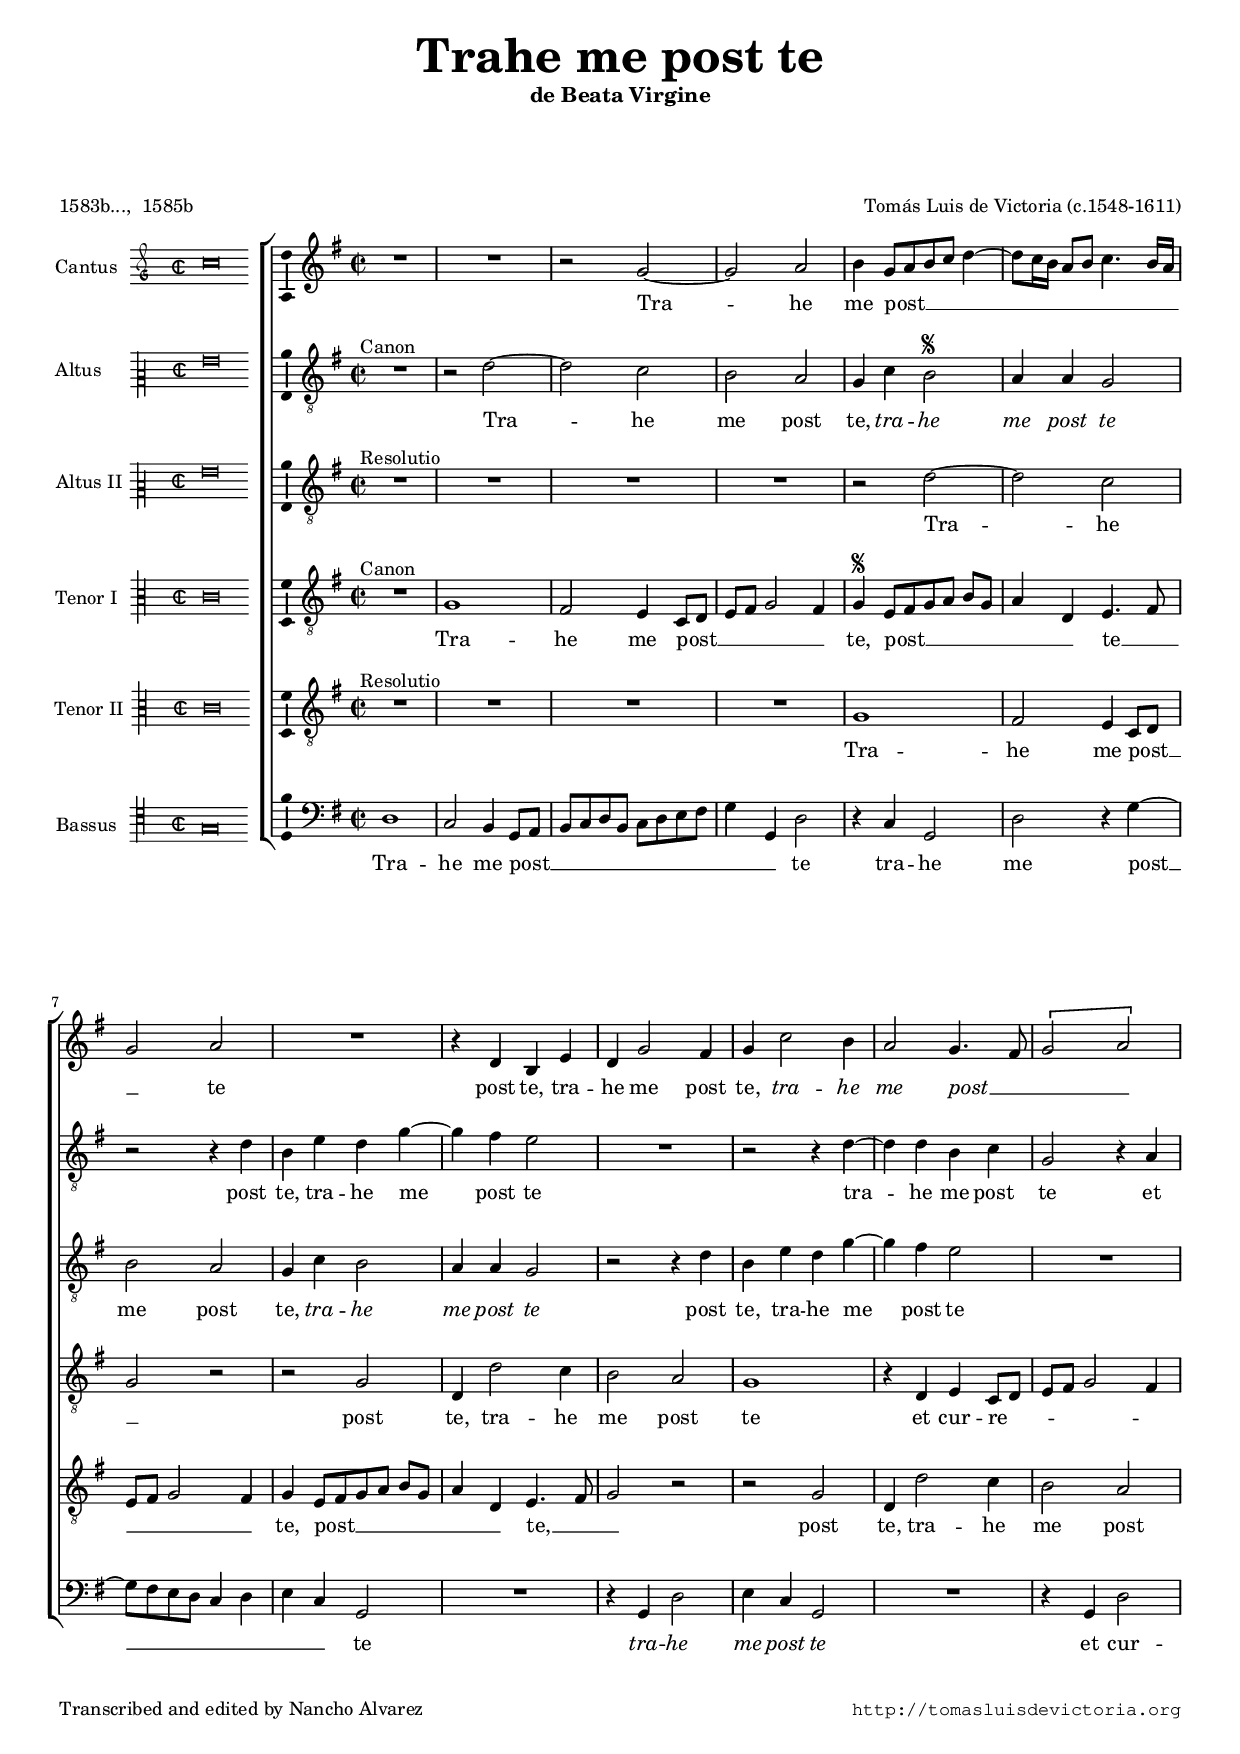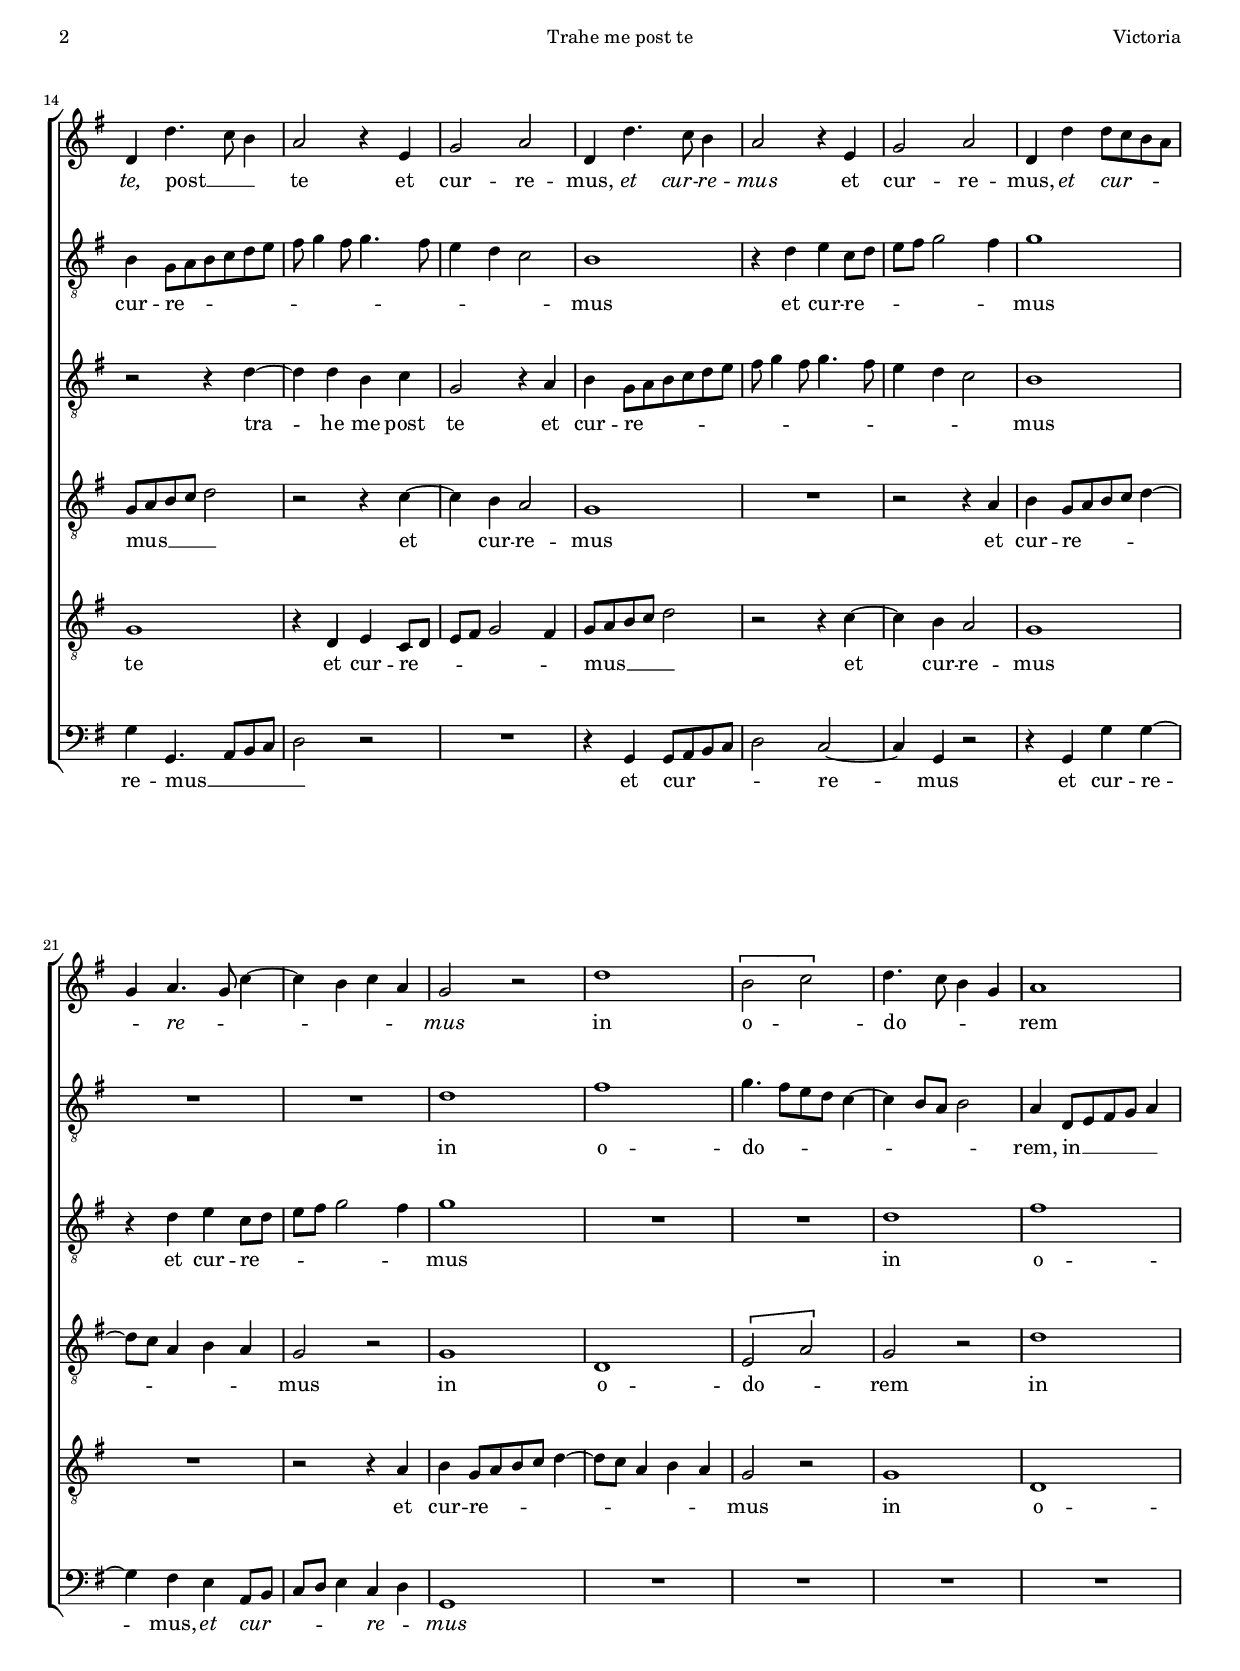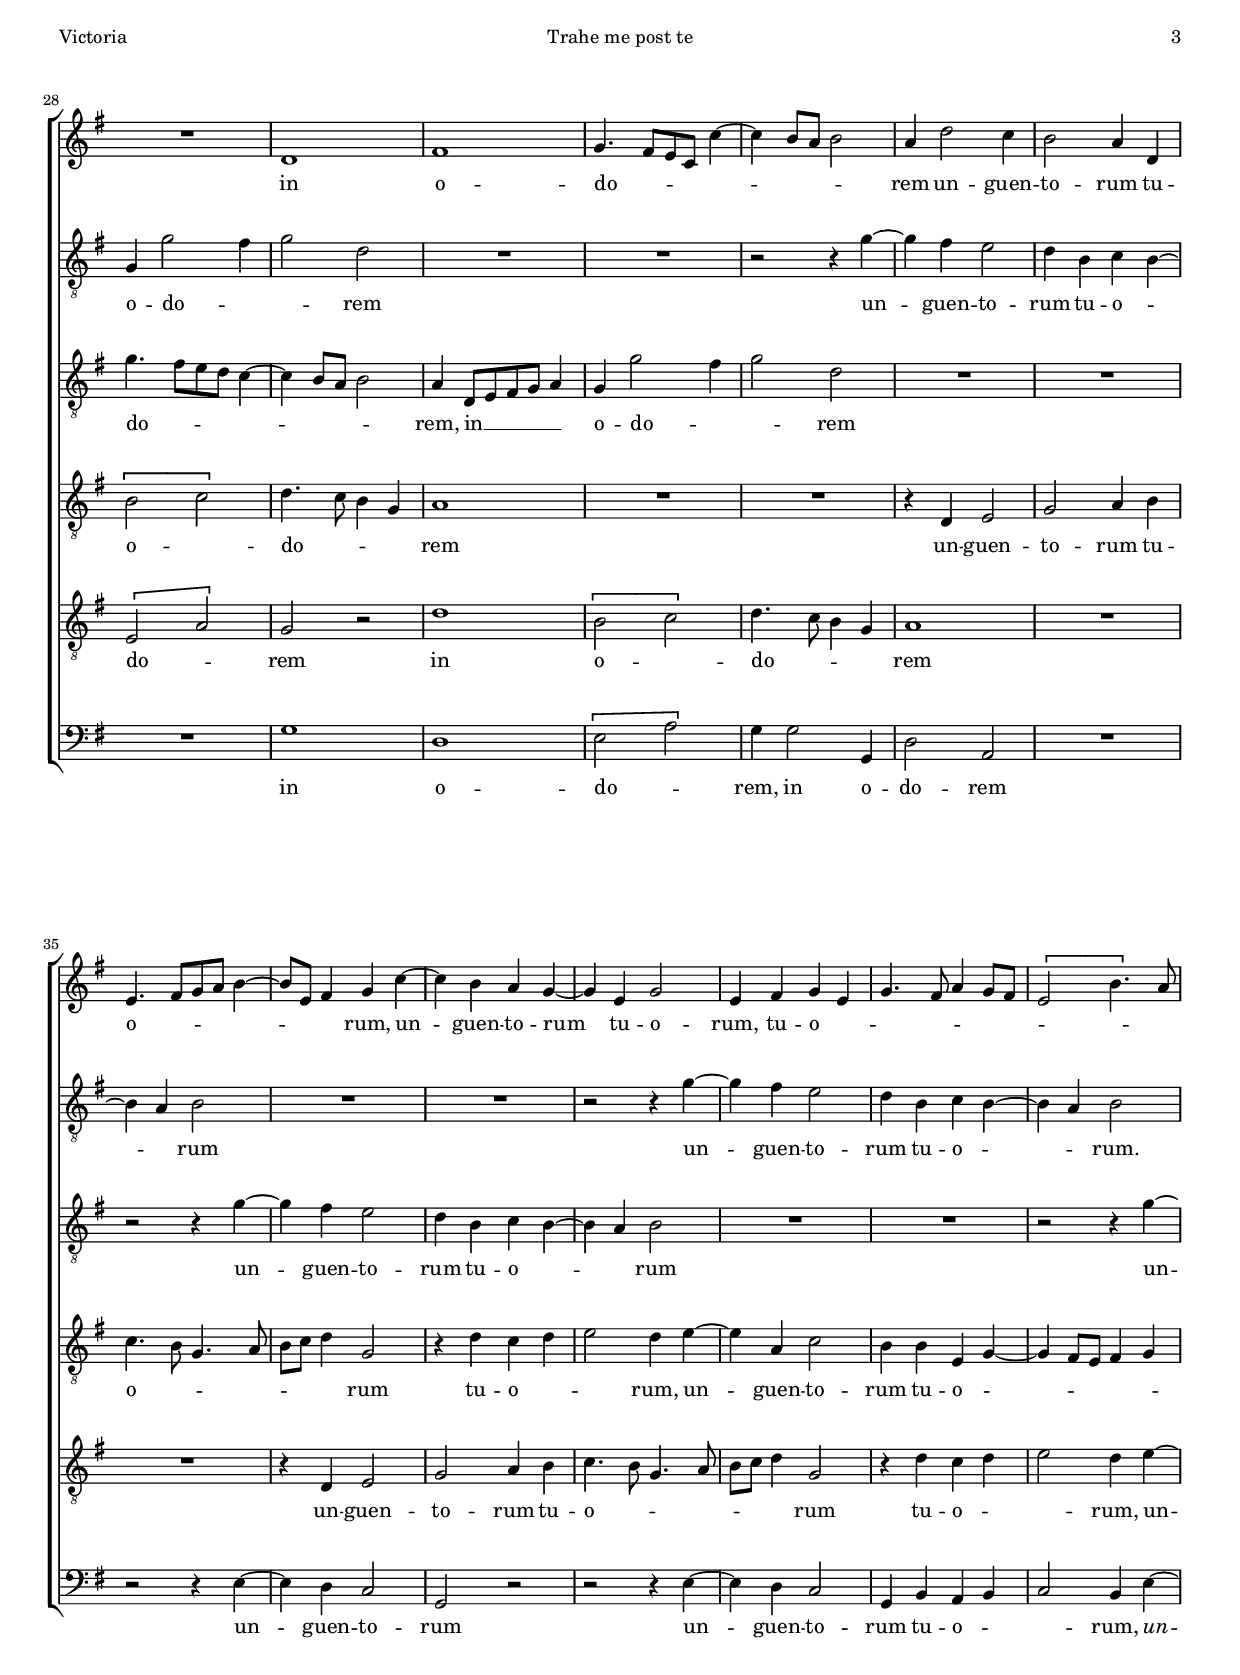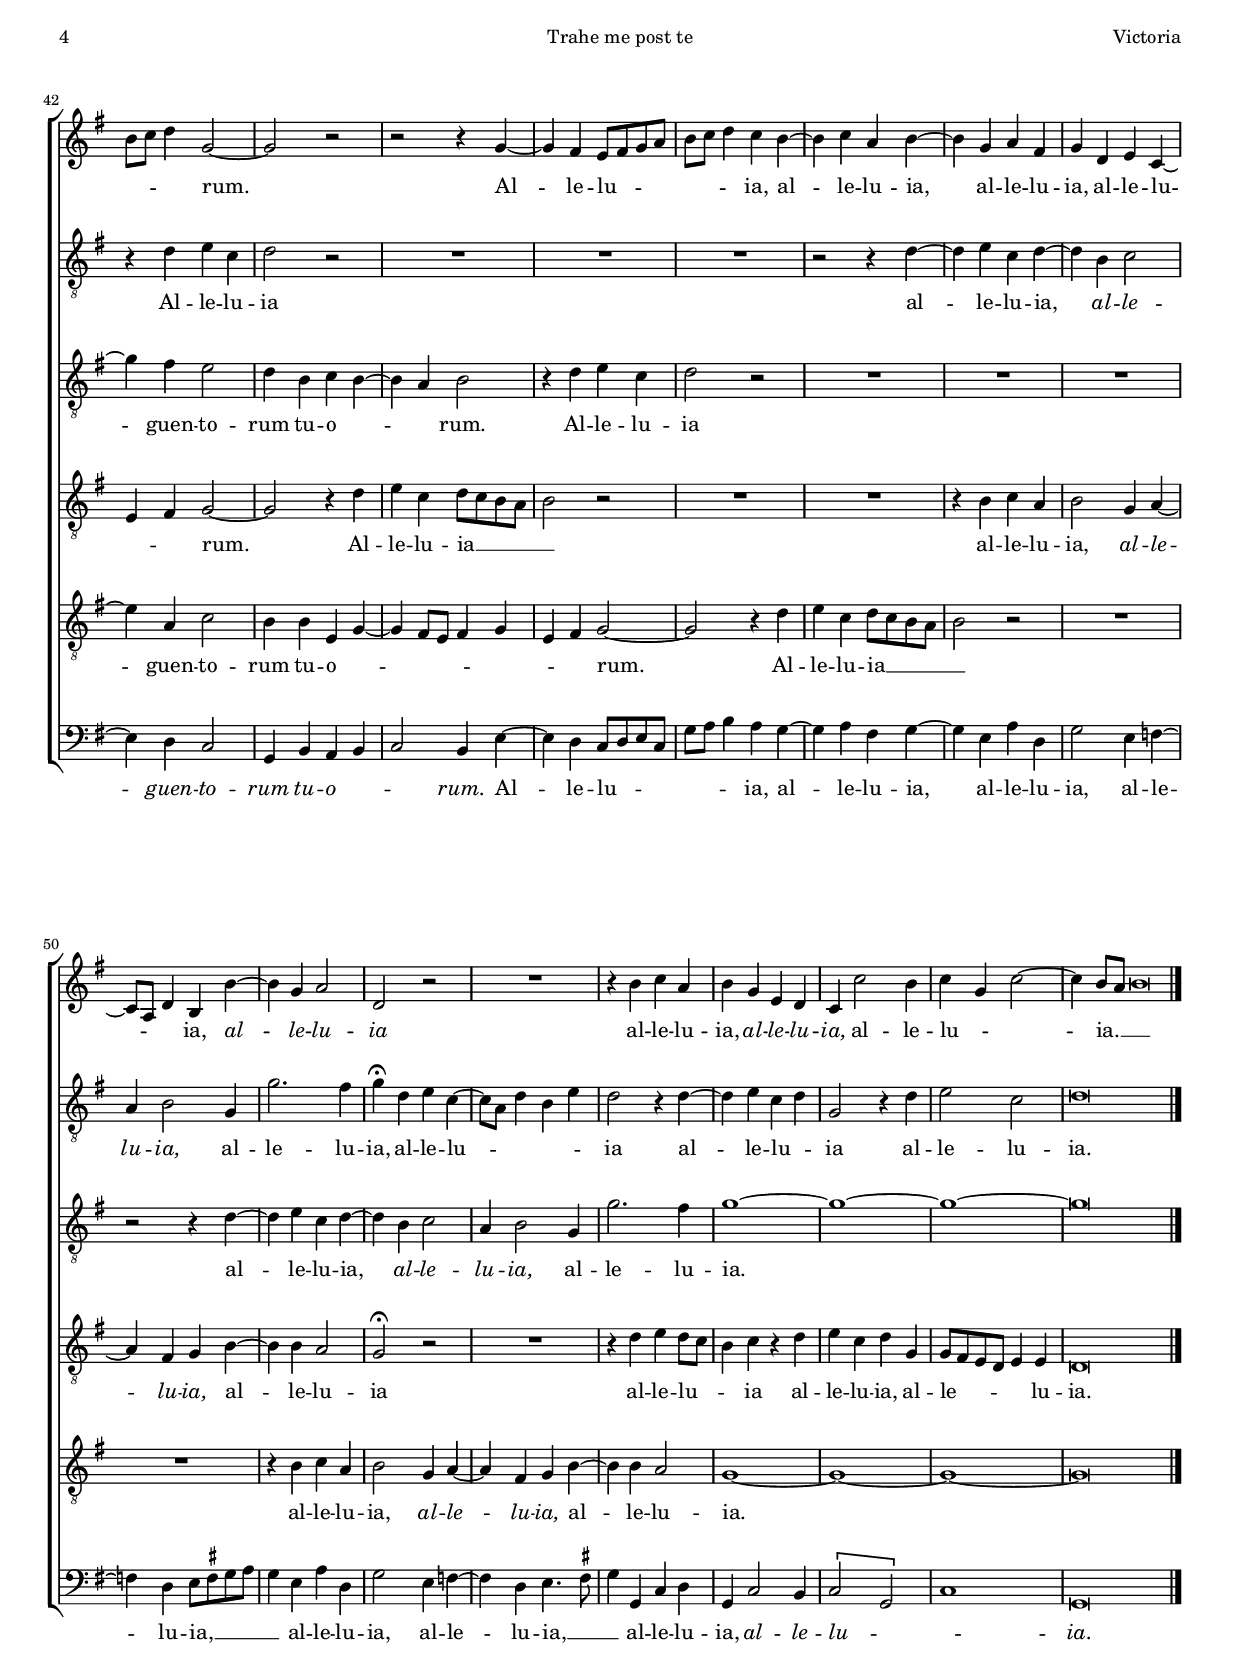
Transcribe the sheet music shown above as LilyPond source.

\version "2.18.0"

#(set-default-paper-size "a4")
#(set-global-staff-size 16.25)
#(ly:set-option 'point-and-click #f)
%mobile -s13.5 -i3.0

italicas=\override LyricText.font-shape = #'italic
rectas=\override LyricText.font-shape = #'upright
ss=\once \set suggestAccidentals = ##t
htitle="Trahe me post te"
hcomposer="Victoria"
incipitwidth = 20
mtempo={\tempo 4 = 100}
mtempob={\tempo 4 = 50}
mt=#(define-music-function (parser location offset) (number?) ; move lyric text
      #{ \once \override LyricText.X-offset = -$offset #})


\header {
	title=\markup{\fontsize #4 "Trahe me post te"}
	subtitle="de Beata Virgine"
        subsubtitle=\markup{\null \vspace #3 }
	composer="Tomás Luis de Victoria (c.1548-1611)"
        pdfauthor=\composer
	%opus="(-)"
	%poet="1583b,  1585b,  1589a,  1589b,  1603"
	poet="1583b...,  1585b" % transcripicion según 1589a 
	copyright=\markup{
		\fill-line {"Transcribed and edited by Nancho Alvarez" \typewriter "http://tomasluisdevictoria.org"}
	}
%	tagline=""
}


global={\key g \major \time 2/2  \skip 1*58 \bar "|."
}

cantus={
	R1*4/4 |
	R1*4/4 |
	r2 g' ~ |
	g' a' |
%5
	b'4  g'8[ a' b' c''] d''4 ~ |
	 d''8[ c''16 b']  a'8[ b'] c''4. b'16 a' |
	g'2 a' |
	R1*4/4 |
	r4 d' b e' |
%10
	d' g'2 fis'4 |
	g' c''2 b'4 |
	a'2 g'4. fis'8 |
	\[g'2 a'\] |
	d'4 d''4. c''8 b'4 |
%15
	a'2 r4 e' |
	g'2 a' |
	d'4 d''4. c''8 b'4 |
	a'2 r4 e' |
	g'2 a' |
%20
	d'4 d'' d''8 c'' b' a' |
	g'4 a'4. g'8 c''4 ~ |
	c'' b' c'' a' |
	g'2 r |
	d''1 |
%25
	\[b'2 c''\] |
	d''4. c''8 b'4 g' |
	a'1 |
	R1*4/4 |
	d'1 |
%30
	fis' |
	g'4.  fis'8[ e' c'] c''4 ~ | % errata en 1589a, última corchea re
	c'' b'8 a' b'2 |
	a'4 d''2 c''4 |
	b'2 a'4 d' |
%35
	e'4.  fis'8[ g' a'] b'4 ~ |
	b'8 e' fis'4 g' c'' ~ |
	c'' b' a' g' ~ |
	g' e' g'2 |
	e'4 fis' g' e' |
%40
	g'4. fis'8 a'4 g'8 fis' |
	\[e'2 b'4.\] a'8 |
	b' c'' d''4 g'2 ~ |
	g' r |
	r r4 g' ~ |
%45
	g' fis' e'8 fis' g' a' |
	b' c'' d''4 c'' b' ~ |
	b' c'' a' b' ~ |
	b' g' a' fis' |
	g' d' e' c' ~ |
%50
	c'8 a d'4 b b' ~ |
	b' g' a'2 |
	d' r |
	R1*4/4 |
	r4 b' c'' a' |
%55
	b' g' e' d' |
	c' c''2 b'4 |
	c'' g' c''2 ~ |
	c''4 b'8 a' \mtempob b'\breve*1/4
}

altus={
        \once \override Score.TextScript.X-offset = #-2.5
        s4*0^\markup{"Canon"}
	R1*4/4 |
	r2 d' ~ 
	d' c' |
	b a |
%5
	g4 c' b2^\markup{\hspace #.5 \smaller \smaller \musicglyph #"scripts.segno" } % en 1589a no hay signo
	a4 a g2 |
	r r4 d' |
	b e' d' g' ~ |
	g' fis' e'2 |
%10
	R1*4/4 |
	r2 r4 d' ~ |
	d' d' b c' |
	g2 r4 a |
	b g8[ a b c' d' e'] |
%15
	fis' g'4 fis'8 g'4. fis'8 |
	e'4 d' c'2 |
	b1 |
	r4 d' e' c'8 d' |
	e' fis' g'2 fis'4 |
%20
	g'1 |
	R1*4/4 |
	R1*4/4 |
	d'1 |
	fis' |
%25
	g'4.  fis'8[ e' d'] c'4 ~ |
	c' b8 a b2 |
	a4  d8[ e fis g] a4 |
	g g'2 fis'4 |
	g'2 d' |
%30
	R1*4/4 |
	R1*4/4 |
	r2 r4 g' ~ |
	g' fis' e'2 |
	d'4 b c' b ~ |
%35
	b a b2 |
	R1*4/4 |
	R1*4/4 |
	r2 r4 g' ~ |
	g' fis' e'2 |
%40
	d'4 b c' b ~ |
	b a b2 |
	r4 d' e' c' |
	d'2 r |
	R1*4/4 |
%45
	R1*4/4 |
	R1*4/4 |
	r2 r4 d' ~ |
	d' e' c' d' ~ |
	d' b c'2 |
%50
	a4 b2 g4 |
	g'2. fis'4 |
	g'^\markup{\hspace #.5 \smaller \smaller \musicglyph #"scripts.ufermata" } % en 1589a no hay signo
         d' e' c' ~ |
	c'8 a d'4 b e' |
	d'2 r4 d' ~ |
%55
	d' e' c' d' |
	g2 r4 d' |
	e'2 c' |
	d'\breve*1/2
}

altusdos={
        s4*0^\markup{"Resolutio"}
	R1*4/4 |
	R1*4/4 |
	R1*4/4 |
	R1*4/4 |
%5
	r2 d' ~
	d' c' |
	b a |
	g4 c' b2 |
	a4 a g2 |
%10
	r r4 d' |
	b e' d' g' ~ |
	g' fis' e'2 |
	R1*4/4 |
	r2 r4 d' ~ |
%15
	d' d' b c' |
	g2 r4 a |
	b g8[ a b c' d' e'] |
	fis' g'4 fis'8 g'4. fis'8 |
	e'4 d' c'2 |
%20
	b1 |
	r4 d' e' c'8 d' |
	e' fis' g'2 fis'4 |
	g'1 |
	R1*4/4 |
%25
	R1*4/4 |
	d'1 |
	fis' |
	g'4.  fis'8[ e' d'] c'4 ~ |
	c' b8 a b2 |
%30
	a4  d8[ e fis g] a4 |
	g g'2 fis'4 |
	g'2 d' |
	R1*4/4 |
	R1*4/4 |
%35
	r2 r4 g' ~ |
	g' fis' e'2 |
	d'4 b c' b ~ |
	b a b2 |
	R1*4/4 |
%40
	R1*4/4 |
	r2 r4 g' ~ |
	g' fis' e'2 |
	d'4 b c' b ~ |
	b a b2 |
%45
	r4 d' e' c' |
	d'2 r |
	R1*4/4 |
	R1*4/4 |
	R1*4/4 |
%50
	r2 r4 d' ~ |
	d' e' c' d' ~ |
	d' b c'2 |
	a4 b2 g4 |
	g'2. fis'4 |
%55
	g'1 ~ |
	g' ~ |
	g' ~ |
	g'\breve*1/2
}

tenor={
        s4*0^\markup{"Canon"}
	R1*4/4 |
	g1
	fis2 e4 c8 d |
	e fis g2 fis4 |
%5
	g^\markup{\hspace #.5 \smaller \smaller \musicglyph #"scripts.segno" } % en 1589a no hay signo
         e8[ fis g a] b[ g] |
	a4 d e4. fis8 |
	g2 r |
	r g |
	d4 d'2 c'4 |
%10
	b2 a |
	g1 |
	r4 d e c8 d |
	e fis g2 fis4 |
	g8 a b c' d'2 |
%15
	r r4 c' ~ |
	c' b a2 |
	g1 |
	R1*4/4 |
	r2 r4 a |
%20
	b  g8[ a b c'] d'4 ~ |
	d'8 c' a4 b a |
	g2 r |
	g1 |
	d |
%25
	\[e2 a\] |
	g r |
	d'1 |
	\[b2 c'\] |
	d'4. c'8 b4 g |
%30
	a1 |
	R1*4/4 |
	R1*4/4 |
	r4 d e2 |
	g a4 b |
%35
	c'4. b8 g4. a8 |
	b c' d'4 g2 |
	r4 d' c' d' |
	e'2 d'4 e' ~ |
	e' a c'2 |
%40
	b4 b e g ~ |
	g fis8 e fis4 g |
	e fis g2 ~ |
	g r4 d' | % errata en 1589a, r4 c' d'
	e' c' d'8 c' b a |
%45
	b2 r |
	R1*4/4 |
	R1*4/4 |
	r4 b c' a |
	b2 g4 a ~ |
%50
	a fis g b ~ |
	b b a2 |
	g^\markup{\hspace #.7 \smaller \smaller \musicglyph #"scripts.ufermata" } % en 1589a no hay signo
         r |
	R1*4/4 |
	r4 d' e' d'8 c' |
%55
	b4 c' r d' |
	e' c' d' g |
	g8 fis e d e4 e |
	d\breve*1/2
}

tenordos={
        s4*0^\markup{"Resolutio"}
	R1*4/4 |
	R1*4/4 |
	R1*4/4 |
	R1*4/4 |
%5
	g1
	fis2 e4 c8 d |
	e fis g2 fis4 |
	g e8[ fis g a] b[ g] |
	a4 d e4. fis8 |
%10
	g2 r |
	r g |
	d4 d'2 c'4 |
	b2 a |
	g1 |
%15
	r4 d e c8 d |
	e fis g2 fis4 |
	g8 a b c' d'2 |
	r r4 c' ~ |
	c' b a2 |
%20
	g1 |
	R1*4/4 |
	r2 r4 a |
	b  g8[ a b c'] d'4 ~ |
	d'8 c' a4 b a |
%25
	g2 r |
	g1 |
	d |
	\[e2 a\] |
	g r |
%30
	d'1 |
	\[b2 c'\] |
	d'4. c'8 b4 g |
	a1 |
	R1*4/4 |
%35
	R1*4/4 |
	r4 d e2 |
	g a4 b |
	c'4. b8 g4. a8 |
	b c' d'4 g2 |
%40
	r4 d' c' d' |
	e'2 d'4 e' ~ |
	e' a c'2 |
	b4 b e g ~ |
	g fis8 e fis4 g |
%45
	e fis g2 ~ |
	g r4 d' |
	e' c' d'8 c' b a |
	b2 r |
	R1*4/4 |
%50
	R1*4/4 |
	r4 b c' a |
	b2 g4 a ~ |
	a fis g b ~ |
	b b a2 |
%55
	g1 ~ |
	g ~ |
	g ~ |
	g\breve*1/2
}

bassus={
	d1 |
	c2 b,4 g,8 a, |
	b, c d b, c d e fis |
	g4 g, d2 |
%5
	r4 c g,2 |
	d r4 g ~ |
	g8 fis e d c4 d |
	e c g,2 |
	R1*4/4 |
%10
	r4 g, d2 |
	e4 c g,2 |
	R1*4/4 |
	r4 g, d2 |
	g4 g,4. a,8 b, c |
%15
	d2 r |
	R1*4/4 |
	r4 g, g,8 a, b, c |
	d2 c ~ |
	c4 g, r2 |
%20
	r4 g, g g ~ |
	g fis e a,8 b, |
	c d e4 c d |
	g,1 |
	R1*4/4 |
%25
	R1*4/4 |
	R1*4/4 |
	R1*4/4 |
	R1*4/4 |
	g1 |
%30
	d |
	\[e2 a\] |
	g4 g2 g,4 |
	d2 a, |
	R1*4/4 |
%35
	r2 r4 e ~ |
	e d c2 |
	g, r |
	r r4 e ~ |
	e d c2 |
%40
	g,4 b, a, b, |
	c2 b,4 e ~ |
	e d c2 |
	g,4 b, a, b, |
	c2 b,4 e ~ |
%45
	e d c8 d e c |
	g a b4 a g ~ |
	g a fis g ~ |
	g e a d |
	g2 e4 f ~ |
%50
	f d e8 \ss fis g a |
	g4 e a d |
	g2 e4 f ~ |
	f d e4. \ss fis8 |
	g4 g, c d |
%55
	g, c2 b,4 |
	\[c2 g,\] |
	c1 |
	g,\breve*1/2
}

textocantus=\lyricmode{
Tra -- _ he me post __ _ _ _ _ _ _ _ _ _ _ _ _ _ te
post te,
tra -- he me post te,
\italicas 
tra -- he me post __ _ _ _ te,
\rectas 
post __ _ _ te
et cur -- re -- mus,
\italicas
et \mt #2.5 cur -- re -- mus
\rectas
et cur -- re -- mus,
\italicas 
et cur -- _ _ _ _ re -- _ _ _ _ _ _ mus
\rectas
in o -- _ do -- _ _ _ rem
in o -- do -- _ _ _ _ _ _ _ _ rem
un -- guen -- to -- rum
tu -- o -- _ _ _ _ _ _ _ rum,
un -- _ guen -- to -- rum _ tu -- o -- rum,
tu -- o -- _ _ _ _ _ _ _ _ _ _ _ _ rum. _
Al -- _ le -- lu -- _ _ _ _ _ _ ia,
al -- _ le -- lu -- ia, _ % italicas en 1589b
al -- le -- lu -- ia, % italicas
al -- le -- lu -- _ _ _ ia,
\italicas al -- _ le -- lu -- ia \rectas
al -- le -- lu -- ia,
\italicas 
al -- le -- lu -- ia,
\rectas
al -- le -- lu -- _ _ _ ia. __ _ _ % 1589a _ _ ia.
}

textoaltus=\lyricmode{
Tra -- _ he me post te,
\italicas tra -- he me post te \rectas
post te,
tra -- he me _ post te
tra -- _ he me post te % rectas en 1585b
et cur -- re -- _ _ _ _ _ _ _ _ _ _ _ _ _ mus
et cur -- re -- _ _ _ _ _ mus
in o -- do -- _ _ _ _ _ _ _ _ rem,
in __ _ _ _ _ o -- do -- _ _ rem
un -- _ guen -- to -- rum tu -- o -- _ _ _ rum
un -- _ guen -- to -- rum tu -- o -- _ _ _ rum. % italicas
Al -- le -- lu -- ia
al -- _ le -- lu -- ia, _
\italicas al -- le -- lu -- ia, \rectas
al -- le -- lu -- ia, % rectas en 1589a
al -- le -- lu -- _ _ _ _ _ ia % rectas en 1585b
al -- _ le -- lu -- _ ia
al -- le -- lu -- ia. % italicas
}

textoaltusdos=\lyricmode{
Tra -- _ he me post te,
\italicas tra -- he me post te \rectas
post te,
tra -- he me _ post te
tra -- _ he me post te % italicas
et cur -- re -- _ _ _ _ _ _ _ _ _ _ _ _ _ mus
et cur -- re -- _ _ _ _ _ mus
in o -- do -- _ _ _ _ _ _ _ _ rem,
in __ _ _ _ _ o -- do -- _ _ rem
un -- _ guen -- to -- rum tu -- o -- _ _ _ rum
un -- _ guen -- to -- rum tu -- o -- _ _ _ rum. % italicas
Al -- le -- lu -- ia
al -- _ le -- lu -- ia, _
\italicas al -- le -- lu -- ia, \rectas
al -- le -- lu -- ia. _ _ _ 

}

textotenor=\lyricmode{
Tra -- he me post __ _ _ _ _ _ te,
post __ _ _ _ _ _ _ _ te __ _ _ 
post te,
tra -- he me post te
et cur -- re -- _ _ _ _ _ mus __ _ _ _ _ 
et _ cur -- re -- mus
et cur -- re -- _ _ _ _ _ _ _ _ _ mus
in o -- do -- _ rem
in o -- _ do -- _ _ _ rem
un -- guen -- to -- rum
tu -- o -- _ _ _ _ _ _ rum
tu -- o -- _ _ rum,
un -- _ guen -- to -- rum tu -- o -- _ _ _ _ _ _ _ _ rum. _
Al -- le -- lu -- ia __ _ _ _ _ 
al -- le -- lu -- ia,
\italicas al -- le -- _ lu -- ia, \rectas
al -- _ le -- lu -- ia % rectas en 1589a
al -- le -- lu -- _ _ ia % italicas
al -- le -- lu -- ia,
al -- le -- _ _ _ _ lu -- ia. % italicas
}

textotenordos=\lyricmode{
Tra -- he me post __ _ _ _ _ _ te,
post __ _ _ _ _ _ _ _ te, __ _ _ 
post te,
tra -- he me post te
et cur -- re -- _ _ _ _ _ mus __ _ _ _ _ 
et _ cur -- re -- mus
et cur -- re -- _ _ _ _ _ _ _ _ _ mus
in o -- do -- _ rem
in o -- _ do -- _ _ _ rem
un -- guen -- to -- rum
tu -- o -- _ _ _ _ _ _ rum
tu -- o -- _ _ rum,
un -- _ guen -- to -- rum tu -- o -- _ _ _ _ _ _ _ _ rum. _
Al -- le -- lu -- ia __ _ _ _ _ 
al -- le -- lu -- ia,
\italicas al -- le -- _ lu -- ia, \rectas
al -- _ le -- lu -- ia. _ _ _ 

}

textobassus=\lyricmode{
Tra -- he me post __ _ _ _ _ _ _ _ _ _ _ _ te
tra -- he me post __ _ _ _ _ _ _ _ _ te
\italicas tra -- he me post te \rectas 
et cur -- re -- mus __ _ _ _ _ 
et cur -- _ _ _ _ re -- _ mus
et cur -- re -- _ mus, % rectas en 1585b
\italicas et cur -- _ _ _ _ re -- _ mus \rectas % sin ij
in o -- do -- _ rem,
in o -- do -- rem % italicas
un -- _ guen -- to -- rum
un -- _ guen -- to -- rum tu -- o -- _ _ rum,
\italicas un -- _ guen -- to -- rum 
tu -- o -- _ _ rum. \rectas 
Al -- _ le -- lu -- _ _ _ _ _ _ ia,
al -- _ le -- lu -- ia, _
al -- le -- lu -- ia, % italicas
al -- le -- _ lu -- ia, __ _ _ _ _ 
al -- le -- lu -- ia, % rectas en 1585b
al -- le -- _ lu -- ia, __ _ _ 
al -- le -- lu -- ia, % italicas
\italicas al -- le -- lu -- _ _ ia.
}



incipitcantus=\markup{
	\score{
		{ 
		\set Staff.instrumentName="Cantus  "
		\override NoteHead.style = #'neomensural
		\override Rest.style = #'neomensural
		\override Staff.TimeSignature.style = #'neomensural
		\cadenzaOn 
		\clef "petrucci-g"
		\key c \major
		\time 2/2
		c''\breve
		} 
	\layout {
		\context {\Voice
			\remove Ligature_bracket_engraver
			\consists Mensural_ligature_engraver
		}
		line-width=\incipitwidth
		indent = 0
	}
	}
}


incipitaltus=\markup{
	\score{
		{ 
		\set Staff.instrumentName="Altus     "
		\override NoteHead.style = #'neomensural 
		\override Rest.style = #'neomensural
		\override Staff.TimeSignature.style = #'neomensural
		\cadenzaOn 
		\clef "petrucci-c2"
		\key c \major
		\time 2/2
		g'\breve
		} 
	\layout {
		\context {\Voice
			\remove Ligature_bracket_engraver
			\consists Mensural_ligature_engraver
		}
		line-width=\incipitwidth
		indent = 0
	}
	}
}



incipitaltusdos=\markup{
	\score{
		{ 
		\set Staff.instrumentName="Altus II "
		\override NoteHead.style = #'neomensural 
		\override Rest.style = #'neomensural
		\override Staff.TimeSignature.style = #'neomensural
		\cadenzaOn 
		\clef "petrucci-c2"
		\key c \major
		\time 2/2
		g'\breve
		} 
	\layout {
		\context {\Voice
			\remove Ligature_bracket_engraver
			\consists Mensural_ligature_engraver
		}
		line-width=\incipitwidth
		indent = 0
	}
	}
}


incipittenor=\markup{
	\score{
		{ 
		\set Staff.instrumentName="Tenor I  "
		\override NoteHead.style = #'neomensural 
		\override Rest.style = #'neomensural
		\override Staff.TimeSignature.style = #'neomensural
		\cadenzaOn 
		\clef "petrucci-c3"
		\key c \major
		\time 2/2
		c'\breve
		} 
	\layout {
		\context {\Voice
			\remove Ligature_bracket_engraver
			\consists Mensural_ligature_engraver
		}
		line-width=\incipitwidth
		indent=0
	}
	}
}



incipittenordos=\markup{
	\score{
		{ 
		\set Staff.instrumentName="Tenor II "
		\override NoteHead.style = #'neomensural 
		\override Rest.style = #'neomensural
		\override Staff.TimeSignature.style = #'neomensural
		\cadenzaOn 
		\clef "petrucci-c3"
		\key c \major
		\time 2/2
		c'\breve
		} 
	\layout {
		\context {\Voice
			\remove Ligature_bracket_engraver
			\consists Mensural_ligature_engraver
		}
		line-width=\incipitwidth
		indent=0
	}
	}
}


incipitbassus=\markup{
	\score{
		{ 
		\set Staff.instrumentName="Bassus  "
		\override NoteHead.style = #'neomensural 
		\override Rest.style = #'neomensural
		\override Staff.TimeSignature.style = #'neomensural
		\cadenzaOn 
		\clef "petrucci-c4"
		\key c \major
		\time 2/2
		g\breve
		} 
	\layout {
		\context {\Voice
			\remove Ligature_bracket_engraver
			\consists Mensural_ligature_engraver
		}
		line-width=\incipitwidth
		indent = 0
	}
	}
}





\score {\transpose c c{
\new ChoirStaff<<

	\new Staff <<\global
	\new Voice="v1" {
		\set Staff.instrumentName=\incipitcantus
		\clef "treble"
		\cantus }
	\new Lyrics \lyricsto "v1" {\textocantus }
	>>

	
	\new Staff << \global
	\new Voice="v2" {
		\set Staff.instrumentName=\incipitaltus
		\clef "G_8" 
		\altus}
	\new Lyrics \lyricsto "v2" {\textoaltus }
	>>

	
	\new Staff << \global
	\new Voice="v5" {
		\set Staff.instrumentName=\incipitaltusdos
		\clef "G_8" 
		\altusdos }
	\new Lyrics \lyricsto "v5" {\textoaltusdos }
	>>

	
	\new Staff <<\global
	\new Voice="v3" {
		\set Staff.instrumentName=\incipittenor
		\clef "G_8"
		\tenor }
	\new Lyrics \lyricsto "v3" {\textotenor }
	>>
	
	
	\new Staff <<\global
	\new Voice="v6" {
		\set Staff.instrumentName=\incipittenordos
		\clef "G_8"
		\tenordos }
	\new Lyrics \lyricsto "v6" {\textotenordos }
	>>
	

	\new Staff <<\global
	\new Voice="v4" {
		\set Staff.instrumentName=\incipitbassus
		\clef "bass" 
		\bassus }
	\new Lyrics \lyricsto "v4" {\textobassus}
	>>
	
>>


%\midi {}

	}%transpose

\layout{ 
	\context {\Lyrics 
		\override VerticalAxisGroup.staff-affinity = #UP
		\override VerticalAxisGroup.nonstaff-relatedstaff-spacing =
			#'((basic-distance . 0) (minimum-distance . 0) (padding . 1))
		\override LyricText.font-size = #1.2
		\override LyricHyphen.minimum-distance = #0.5
	}
	\context {\Score 
		tempoHideNote = ##t
		\override BarNumber.padding = #2 
	}
	\context {\Voice 
		melismaBusyProperties = #'()
		%autoBeaming = ##f
	}
	\context {\Staff 
                %\RemoveEmptyStaves
                %\override VerticalAxisGroup.remove-first = ##t
		\override VerticalAxisGroup.staff-staff-spacing =
			#'((basic-distance . 11) (minimum-distance . 0) (padding . 1))
		\consists Ambitus_engraver 
		\override LigatureBracket.padding = #1
	}
}

%\midi { \mtempo }

}


\paper{
	evenHeaderMarkup=\markup  \fill-line { \fromproperty #'page:page-number-string \htitle \hcomposer }
	oddHeaderMarkup= \markup  \fill-line { \on-the-fly #not-first-page \hcomposer \on-the-fly #not-first-page \htitle \on-the-fly #not-first-page \fromproperty #'page:page-number-string }
	%system-count=20
	%page-count = 8
	ragged-last-bottom = ##f
	indent=3.6\cm
	system-system-spacing =
	#'((basic-distance . 22) (minimum-distance . 0) (padding . 5))
	top-system-spacing = % header
	#'((basic-distance . 10) (minimum-distance . 0) (padding . 0))
	last-bottom-spacing = % footer
	#'((basic-distance . 12) (minimum-distance . 0) (padding . 0))
        markup-system-spacing.padding = #2
}
